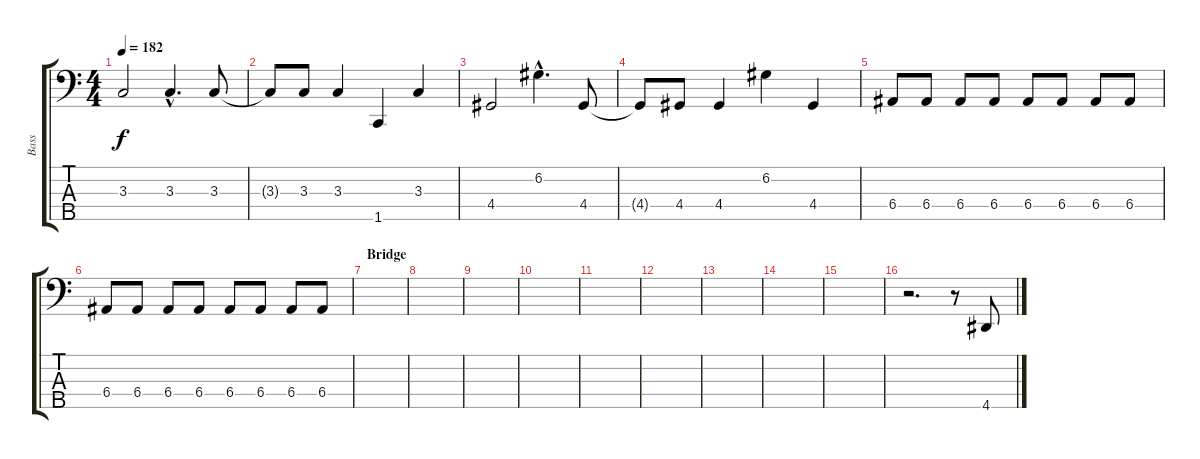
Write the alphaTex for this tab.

\track ("Bass" "Bass") {instrument electricbasspick}
\staff {score tabs}
\tuning (G2 D2 A1 E1 B0) {hide}
\ts (4 4)
\tempo 182
\clef f4
\ks c
3.3.2{dy f} 3.3{hac}.4{d} 3.3.8 |
3.3{t}.8 3.3.8 3.3.4 1.5.4 3.3.4 |
4.4.2 6.2{hac}.4{d} 4.4.8 |
4.4{t}.8 4.4.8 4.4.4 6.2.4 4.4.4 |
6.4.8 6.4.8 6.4.8 6.4.8 6.4.8 6.4.8 6.4.8 6.4.8 |
6.4.8 6.4.8 6.4.8 6.4.8 6.4.8 6.4.8 6.4.8 6.4.8 |
\section ("" "Bridge")
|
|
|
|
|
|
|
|
|
r.2{d} r.8 4.5.8
